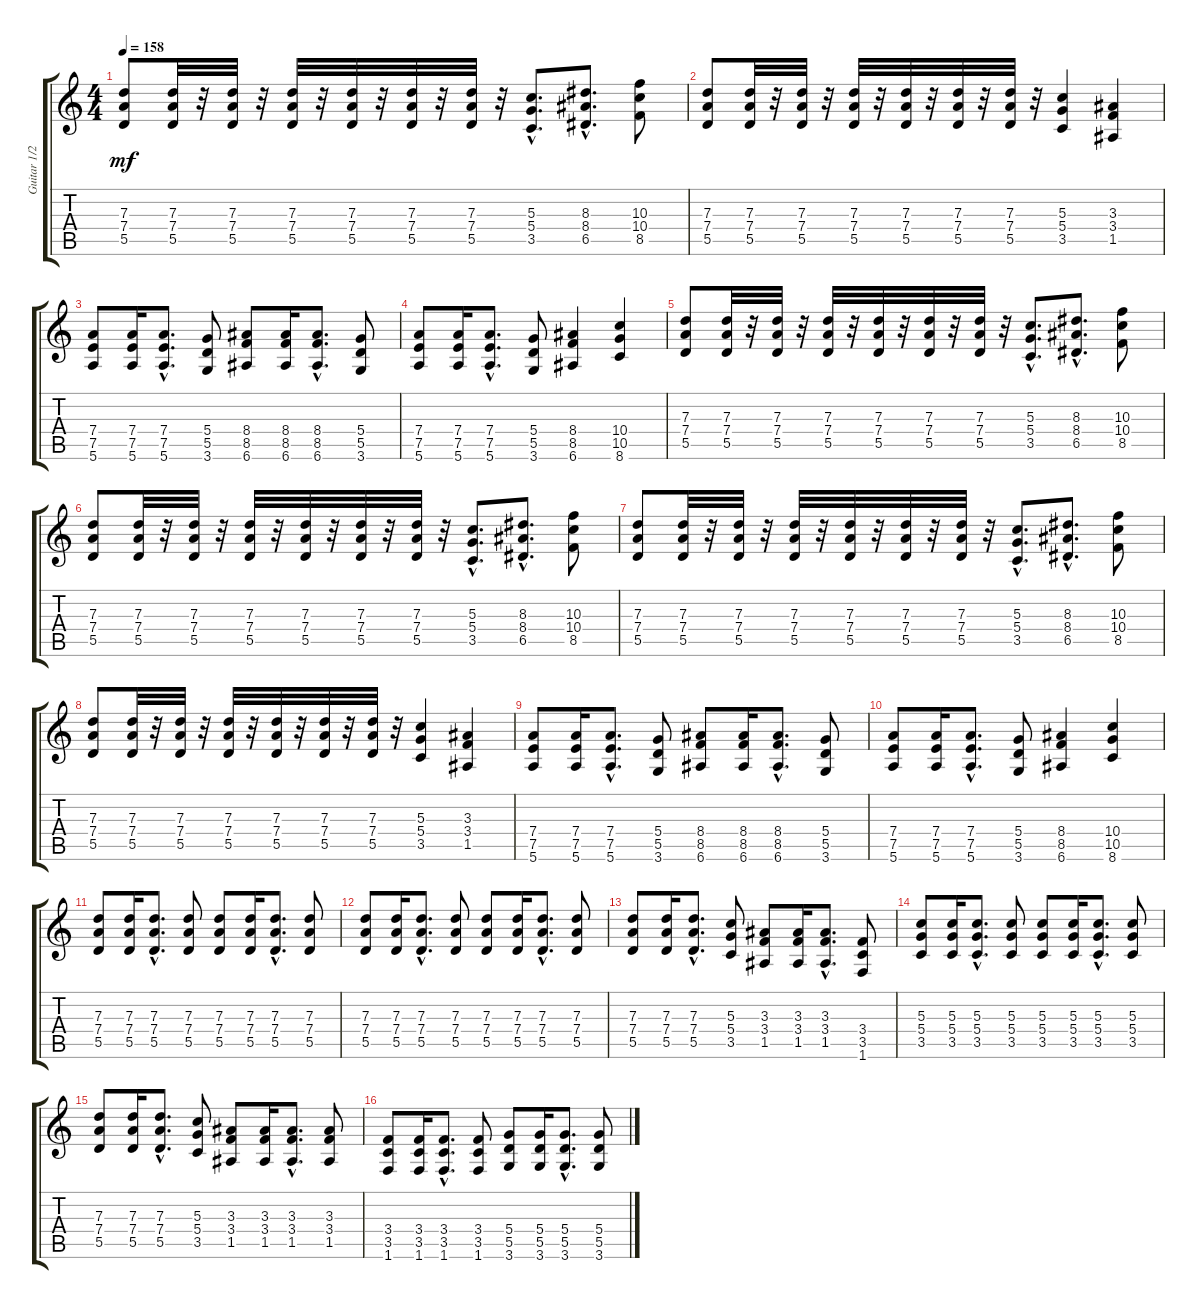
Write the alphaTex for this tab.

\track ("Guitar 1/2 - Brett Gurewitz/Greg Hetson" "Guitar 1/2") {instrument distortionguitar}
\staff {score tabs}
\tuning (E4 B3 G3 D3 A2 E2) {hide}
\ts (4 4)
\tempo 158
\clef g2
\ks c
(7.3 7.4 5.5).8{dy mf} (7.3 7.4 5.5).32 r.32 (7.3 7.4 5.5).32 r.32 (7.3 7.4 5.5).32 r.32 (7.3 7.4 5.5).32 r.32 (7.3 7.4 5.5).32 r.32 (7.3 7.4 5.5).32 r.32 (5.3{hac} 5.4{hac} 3.5{hac}).8{d} (8.3{hac} 8.4{hac} 6.5{hac}).8{d} (10.3 10.4 8.5).8 |
(7.3 7.4 5.5).8 (7.3 7.4 5.5).32 r.32 (7.3 7.4 5.5).32 r.32 (7.3 7.4 5.5).32 r.32 (7.3 7.4 5.5).32 r.32 (7.3 7.4 5.5).32 r.32 (7.3 7.4 5.5).32 r.32 (5.3 5.4 3.5).4 (3.3 3.4 1.5).4 |
(7.4 7.5 5.6).8 (7.4 7.5 5.6).16 (7.4{hac} 7.5{hac} 5.6{hac}).8{d} (5.4 5.5 3.6).8 (8.4 8.5 6.6).8 (8.4 8.5 6.6).16 (8.4{hac} 8.5{hac} 6.6{hac}).8{d} (5.4 5.5 3.6).8 |
(7.4 7.5 5.6).8 (7.4 7.5 5.6).16 (7.4{hac} 7.5{hac} 5.6{hac}).8{d} (5.4 5.5 3.6).8 (8.4 8.5 6.6).4 (10.4 10.5 8.6).4 |
(7.3 7.4 5.5).8 (7.3 7.4 5.5).32 r.32 (7.3 7.4 5.5).32 r.32 (7.3 7.4 5.5).32 r.32 (7.3 7.4 5.5).32 r.32 (7.3 7.4 5.5).32 r.32 (7.3 7.4 5.5).32 r.32 (5.3{hac} 5.4{hac} 3.5{hac}).8{d} (8.3{hac} 8.4{hac} 6.5{hac}).8{d} (10.3 10.4 8.5).8 |
(7.3 7.4 5.5).8 (7.3 7.4 5.5).32 r.32 (7.3 7.4 5.5).32 r.32 (7.3 7.4 5.5).32 r.32 (7.3 7.4 5.5).32 r.32 (7.3 7.4 5.5).32 r.32 (7.3 7.4 5.5).32 r.32 (5.3{hac} 5.4{hac} 3.5{hac}).8{d} (8.3{hac} 8.4{hac} 6.5{hac}).8{d} (10.3 10.4 8.5).8 |
(7.3 7.4 5.5).8 (7.3 7.4 5.5).32 r.32 (7.3 7.4 5.5).32 r.32 (7.3 7.4 5.5).32 r.32 (7.3 7.4 5.5).32 r.32 (7.3 7.4 5.5).32 r.32 (7.3 7.4 5.5).32 r.32 (5.3{hac} 5.4{hac} 3.5{hac}).8{d} (8.3{hac} 8.4{hac} 6.5{hac}).8{d} (10.3 10.4 8.5).8 |
(7.3 7.4 5.5).8 (7.3 7.4 5.5).32 r.32 (7.3 7.4 5.5).32 r.32 (7.3 7.4 5.5).32 r.32 (7.3 7.4 5.5).32 r.32 (7.3 7.4 5.5).32 r.32 (7.3 7.4 5.5).32 r.32 (5.3 5.4 3.5).4 (3.3 3.4 1.5).4 |
(7.4 7.5 5.6).8 (7.4 7.5 5.6).16 (7.4{hac} 7.5{hac} 5.6{hac}).8{d} (5.4 5.5 3.6).8 (8.4 8.5 6.6).8 (8.4 8.5 6.6).16 (8.4{hac} 8.5{hac} 6.6{hac}).8{d} (5.4 5.5 3.6).8 |
(7.4 7.5 5.6).8 (7.4 7.5 5.6).16 (7.4{hac} 7.5{hac} 5.6{hac}).8{d} (5.4 5.5 3.6).8 (8.4 8.5 6.6).4 (10.4 10.5 8.6).4 |
(7.3 7.4 5.5).8 (7.3 7.4 5.5).16 (7.3{hac} 7.4{hac} 5.5{hac}).8{d} (7.3 7.4 5.5).8 (7.3 7.4 5.5).8 (7.3 7.4 5.5).16 (7.3{hac} 7.4{hac} 5.5{hac}).8{d} (7.3 7.4 5.5).8 |
(7.3 7.4 5.5).8 (7.3 7.4 5.5).16 (7.3{hac} 7.4{hac} 5.5{hac}).8{d} (7.3 7.4 5.5).8 (7.3 7.4 5.5).8 (7.3 7.4 5.5).16 (7.3{hac} 7.4{hac} 5.5{hac}).8{d} (7.3 7.4 5.5).8 |
(7.3 7.4 5.5).8 (7.3 7.4 5.5).16 (7.3{hac} 7.4{hac} 5.5{hac}).8{d} (5.3 5.4 3.5).8 (3.3 3.4 1.5).8 (3.3 3.4 1.5).16 (3.3{hac} 3.4{hac} 1.5{hac}).8{d} (3.4 3.5 1.6).8 |
(5.3 5.4 3.5).8 (5.3 5.4 3.5).16 (5.3{hac} 5.4{hac} 3.5{hac}).8{d} (5.3 5.4 3.5).8 (5.3 5.4 3.5).8 (5.3 5.4 3.5).16 (5.3{hac} 5.4{hac} 3.5{hac}).8{d} (5.3 5.4 3.5).8 |
(7.3 7.4 5.5).8 (7.3 7.4 5.5).16 (7.3{hac} 7.4{hac} 5.5{hac}).8{d} (5.3 5.4 3.5).8 (3.3 3.4 1.5).8 (3.3 3.4 1.5).16 (3.3{hac} 3.4{hac} 1.5{hac}).8{d} (3.3 3.4 1.5).8 |
(3.4 3.5 1.6).8 (3.4 3.5 1.6).16 (3.4{hac} 3.5{hac} 1.6{hac}).8{d} (3.4 3.5 1.6).8 (5.4 5.5 3.6).8 (5.4 5.5 3.6).16 (5.4{hac} 5.5{hac} 3.6{hac}).8{d} (5.4 5.5 3.6).8
